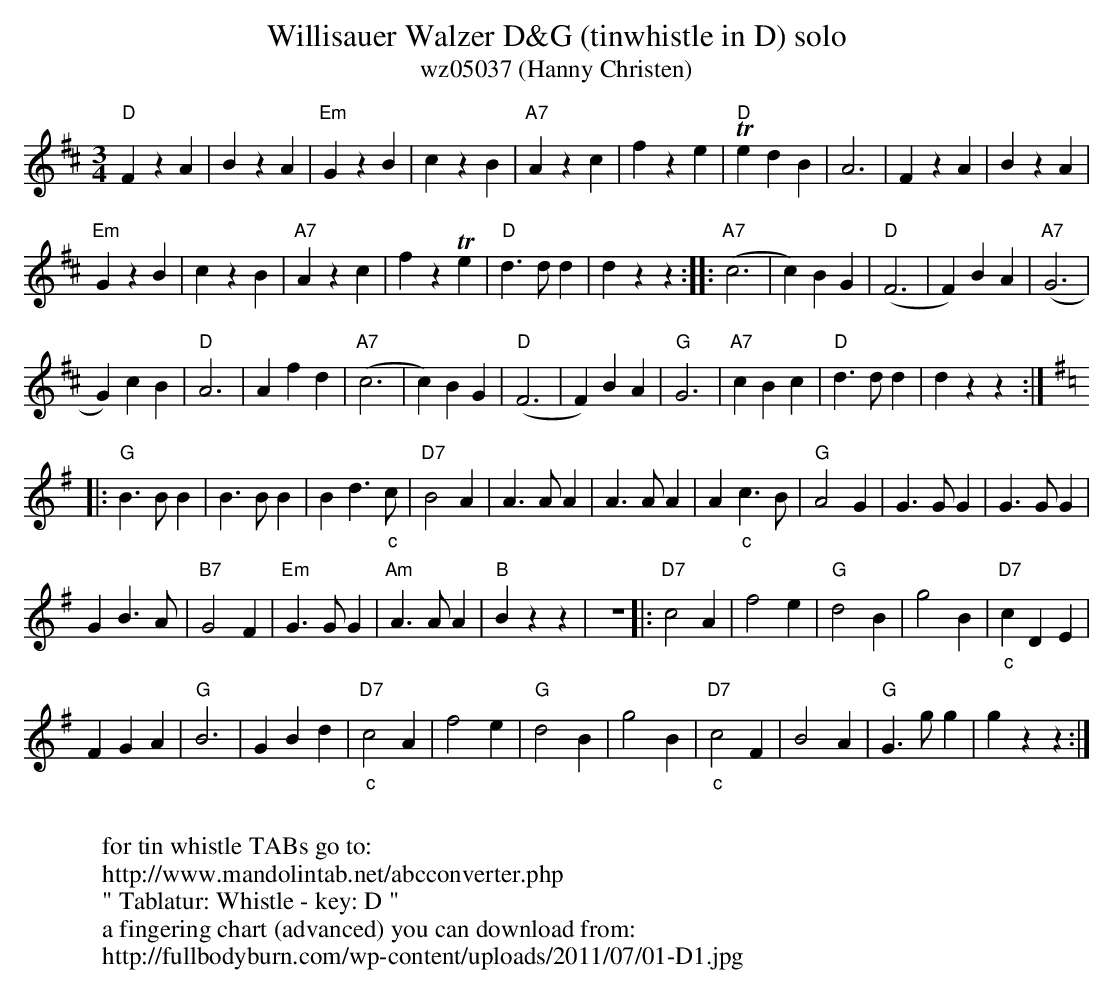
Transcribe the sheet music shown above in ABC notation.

X:1
T:Willisauer Walzer D&G (tinwhistle in D) solo
T:wz05037 (Hanny Christen)
M:3/4
L:1/4
K:D transpose=12
"D"FzA | BzA | "Em"GzB | czB | "A7"Azc | fze | "D"TedB | A3 | FzA | BzA |
"Em"GzB | czB | "A7"Azc | fzTe | "D"d>dd | dzz :: "A7"(c3 | c)BG | "D"(F3 | F)BA | "A7"(G3 |
G)cB | "D"A3 | Afd | "A7"(c3 | c)BG | "D"(F3 | F)BA | "G"G3 | "A7"cBc | "D"d>dd | dzz :: [K:G]
"G"B>BB | B>BB | Bd>"_c"c | "D7"B2A | A>AA | A>AA | A"_c"c>B | "G"A2G | G>GG | G>GG |
GB>A | "B7"G2F | "Em"G>GG | "Am"A>AA | "B"Bzz | z3 |: "D7"c2A | f2e | "G"d2B | g2B | "D7""_c"cDE |
FGA | "G"B3 | GBd | "D7""_c"c2A | f2e | "G"d2B | g2B | "D7""_c"c2F | B2A | "G"G>gg | gzz :|
W:
W:for tin whistle TABs go to:
W:http://www.mandolintab.net/abcconverter.php
W:" Tablatur: Whistle - key: D "
W:a fingering chart (advanced) you can download from:
W:http://fullbodyburn.com/wp-content/uploads/2011/07/01-D1.jpg
